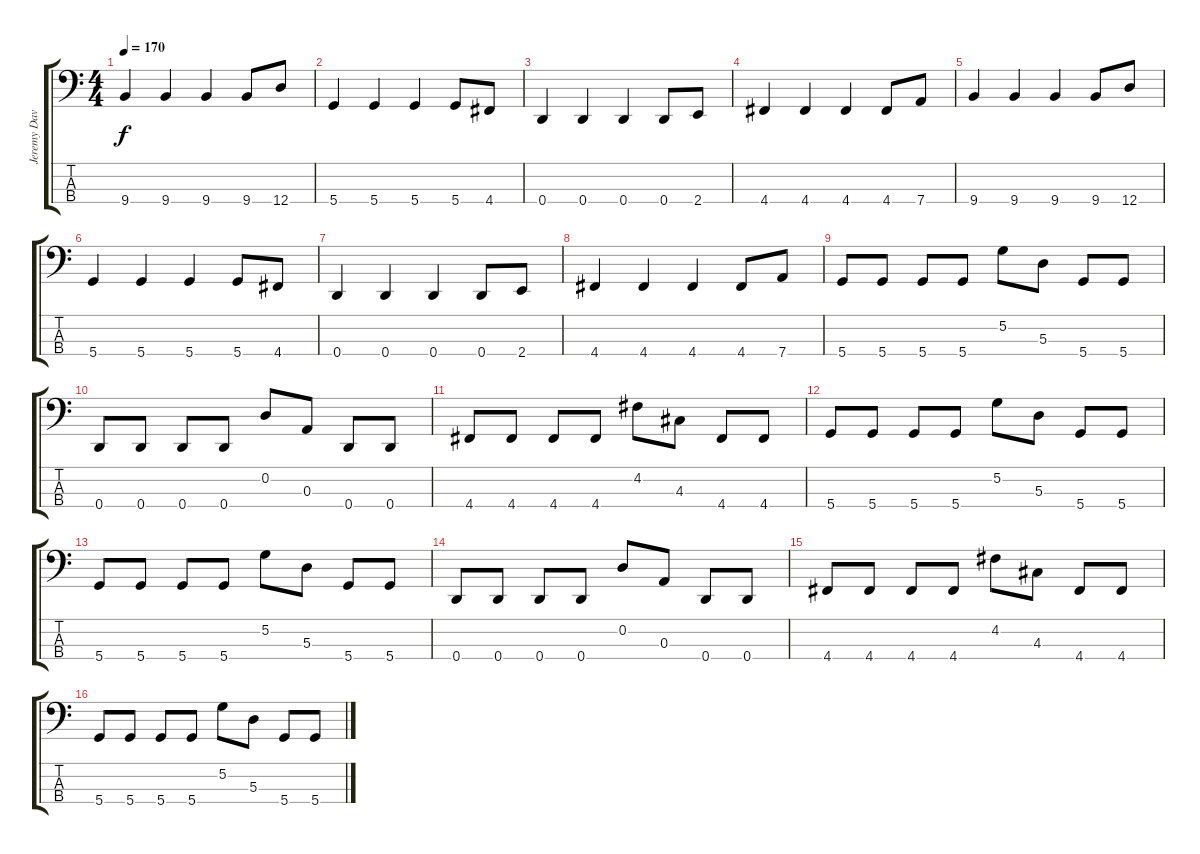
\track ("Jeremy Davis Bass" "Jeremy Dav") {instrument electricbassfinger}
\staff {score tabs}
\tuning (G2 D2 A1 D1) {hide}
\ts (4 4)
\tempo 170
\clef f4
\ks c
9.4.4{dy f} 9.4.4 9.4.4 9.4.8 12.4.8 |
5.4.4 5.4.4 5.4.4 5.4.8 4.4.8 |
0.4.4 0.4.4 0.4.4 0.4.8 2.4.8 |
4.4.4 4.4.4 4.4.4 4.4.8 7.4.8 |
9.4.4 9.4.4 9.4.4 9.4.8 12.4.8 |
5.4.4 5.4.4 5.4.4 5.4.8 4.4.8 |
0.4.4 0.4.4 0.4.4 0.4.8 2.4.8 |
4.4.4 4.4.4 4.4.4 4.4.8 7.4.8 |
5.4.8 5.4.8 5.4.8 5.4.8 5.2.8 5.3.8 5.4.8 5.4.8 |
0.4.8 0.4.8 0.4.8 0.4.8 0.2.8 0.3.8 0.4.8 0.4.8 |
4.4.8 4.4.8 4.4.8 4.4.8 4.2.8 4.3.8 4.4.8 4.4.8 |
5.4.8 5.4.8 5.4.8 5.4.8 5.2.8 5.3.8 5.4.8 5.4.8 |
5.4.8 5.4.8 5.4.8 5.4.8 5.2.8 5.3.8 5.4.8 5.4.8 |
0.4.8 0.4.8 0.4.8 0.4.8 0.2.8 0.3.8 0.4.8 0.4.8 |
4.4.8 4.4.8 4.4.8 4.4.8 4.2.8 4.3.8 4.4.8 4.4.8 |
5.4.8 5.4.8 5.4.8 5.4.8 5.2.8 5.3.8 5.4.8 5.4.8
